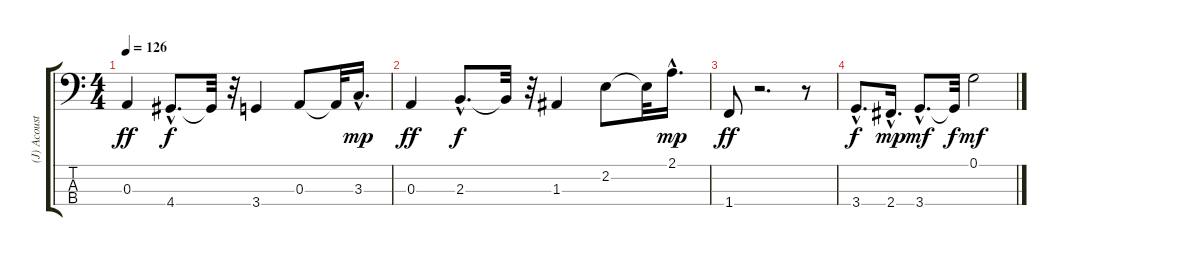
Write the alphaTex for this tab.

\track ("(J) Acoustic Bass" "(J) Acoust") {instrument acousticbass}
\staff {score tabs}
\tuning (G2 D2 A1 E1) {hide}
\ts (4 4)
\tempo 126
\clef f4
\ks c
0.3.4{dy ff} 4.4{hac}.8{d dy f} 4.4{t}.32 r.32 3.4.4 0.3.8 0.3{t}.32 3.3{hac}.16{d dy mp} |
0.3.4{dy ff} 2.3{hac}.8{d dy f} 2.3{t}.32 r.32 1.3.4 2.2.8 2.2{t}.32 2.1{hac}.16{d dy mp} |
1.4.8{dy ff} r.2{d} r.8 |
3.4{hac}.8{d dy f} 2.4{hac}.16{d dy mp} 3.4{hac}.8{d dy mf} 3.4{t}.32{dy f} 0.1.2{dy mf}
